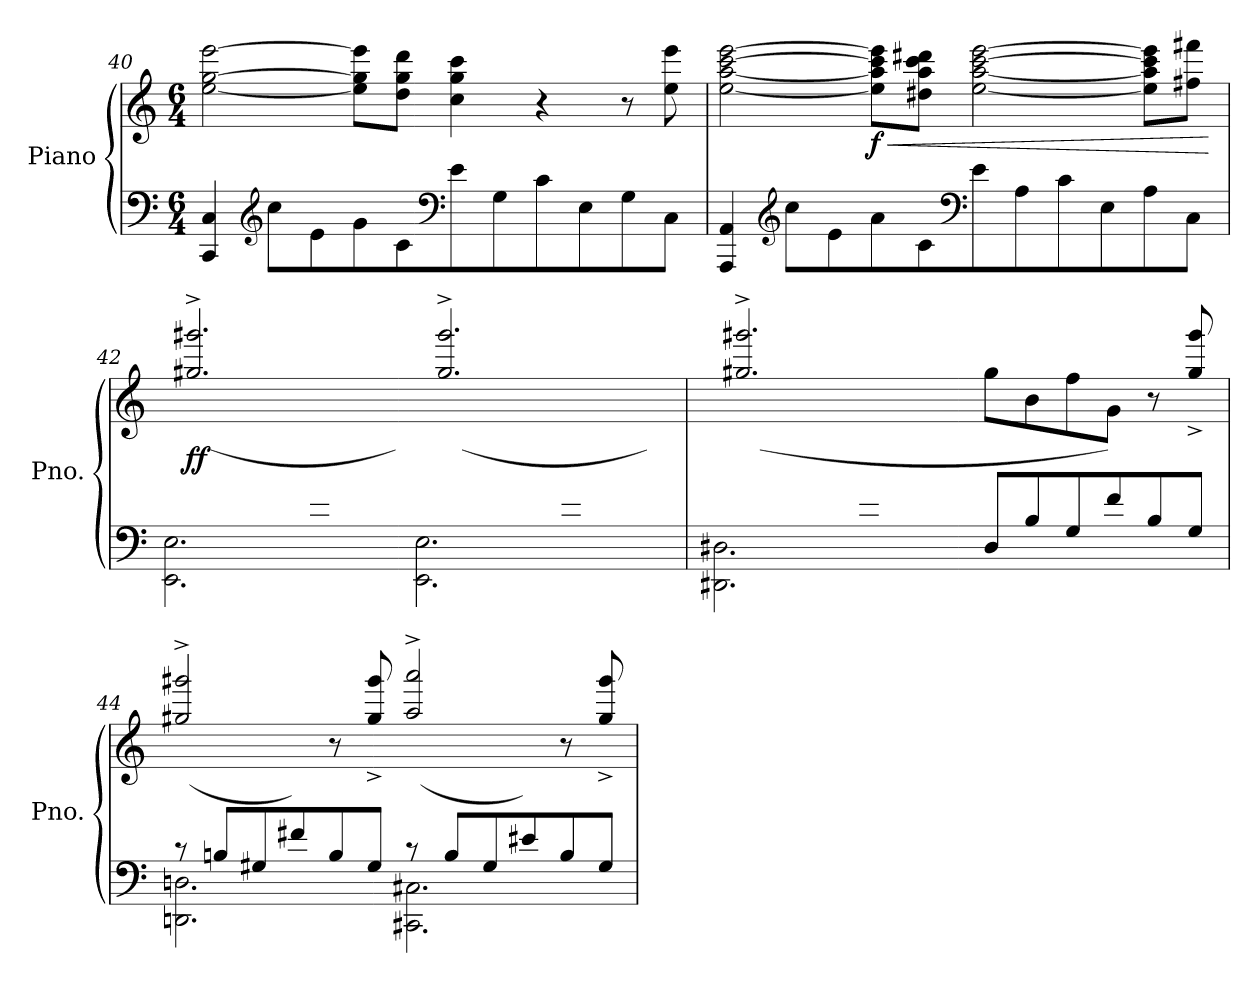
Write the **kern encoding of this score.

**kern	**kern	**dynam
*part1	*part1	*part1
*staff2	*staff1	*staff1/2
*I"Piano	*	*
*I'Pno.	*	*
*clefF4	*clefG2	*
*k[]	*k[]	*
*M6/4	*M6/4	*
=40	=40	=40
4CC/ 4C/	[2ee\ [2gg\ [2eee\	.
*clefG2	*	*
8cc\L	.	.
8e\	.	.
8g\	8ee\] 8gg\] 8eee\]L	.
8c\	8dd\ 8gg\ 8ddd\J	.
*clefF4	*	*
8e\	4cc\ 4gg\ 4ccc\	.
8G\	.	.
8c\	4r	.
8E\	.	.
8G\	8r	.
8C\J	8ee\ 8eee\	.
=41	=41	=41
4AAA/ 4AA/	[2ee\ [2aa\ [2ccc\ [2eee\	.
*clefG2	*	*
8cc\L	.	.
8e\	.	.
!	!	!LO:HP:b
!	!	!LO:DY:n=1:b
8a\	8ee\] 8aa\] 8ccc\] 8eee\]L	< f
8c\	8dd#X\ 8aa\ 8ccc\ 8ddd#X\J	.
*clefF4	*	*
8e\	[2ee\ [2aa\ [2ccc\ [2eee\	.
8A\	.	.
8c\	.	.
8E\	.	.
8A\	8ee\] 8aa\] 8ccc\] 8eee\]L	.
8C\J	8ff#X\ 8fff#X\J	.
.	.	[
!!LO:PB:g=z
=42	=42	=42
*^	*^	*
!	!	!	!	!LO:DY:b
8E/Lyy	2.EE\ 2.E\	2.gg#X/^ 2.ggg#X/^	(>8gg#\Lyy	ff
8B/	.	.	8b\	.
8G#X/	.	.	8ee\	.
8e/	.	.	8g#X\	.
8B/	.	.	8b\	.
8G#/J	.	.	8ee\J)	.
8E/Lyy	2.EE\ 2.E\	2.gg#/^ 2.ggg#/^	(>8gg#\Lyy	.
8B/	.	.	8b\	.
8G#/	.	.	8ee\	.
8e/	.	.	8g#\	.
8B/	.	.	8b\	.
8G#/J	.	.	8ee\J)	.
=43	=43	=43	=43	=43
8D#X/Lyy	2.DD#X\ 2.D#\	2.gg#X/^ 2.ggg#X/^	(>8gg#\Lyy	.
8B#X/	.	.	8b#X\	.
8G#X/	.	.	8ff#X\	.
8f#X/	.	.	8g#X\	.
8B#/	.	.	8b#\	.
8G#/J	.	.	8ff#\J	.
8D#/L	2.ryy	2ryy	8gg#\L	.
8B#/	.	.	8b#\	.
8G#/	.	.	8ff#\	.
8f#/	.	.	8g#\J)	.
8B#/	.	8r	4ryy	.
8G#/J	.	8gg#/^ 8ggg#/^	.	.
=44	=44	=44	=44	=44
8r	2.DDn\ 2.Dn\	2gg#X/^ 2ggg#X/^	(>8gg#\Lyy	.
8Bn/L	.	.	8bn\	.
8G#X/	.	.	8ff#X\	.
8f#X/	.	.	8g#X\J)	.
8B/	.	8r	4ryy	.
8G#/J	.	8gg#/^ 8ggg#/^	.	.
8r	2.CC#X\ 2.C#X\	2aa/^ 2aaa/^	(>8aa\Lyy	.
8B/L	.	.	8b\	.
8G#/	.	.	8ee#X\	.
8e#X/	.	.	8g#X\J)	.
8B/	.	8r	4ryy	.
8G#/J	.	8gg#/^ 8ggg#/^	.	.
*v	*v	*	*	*
*	*v	*v	*
=	=	=
*-	*-	*-
